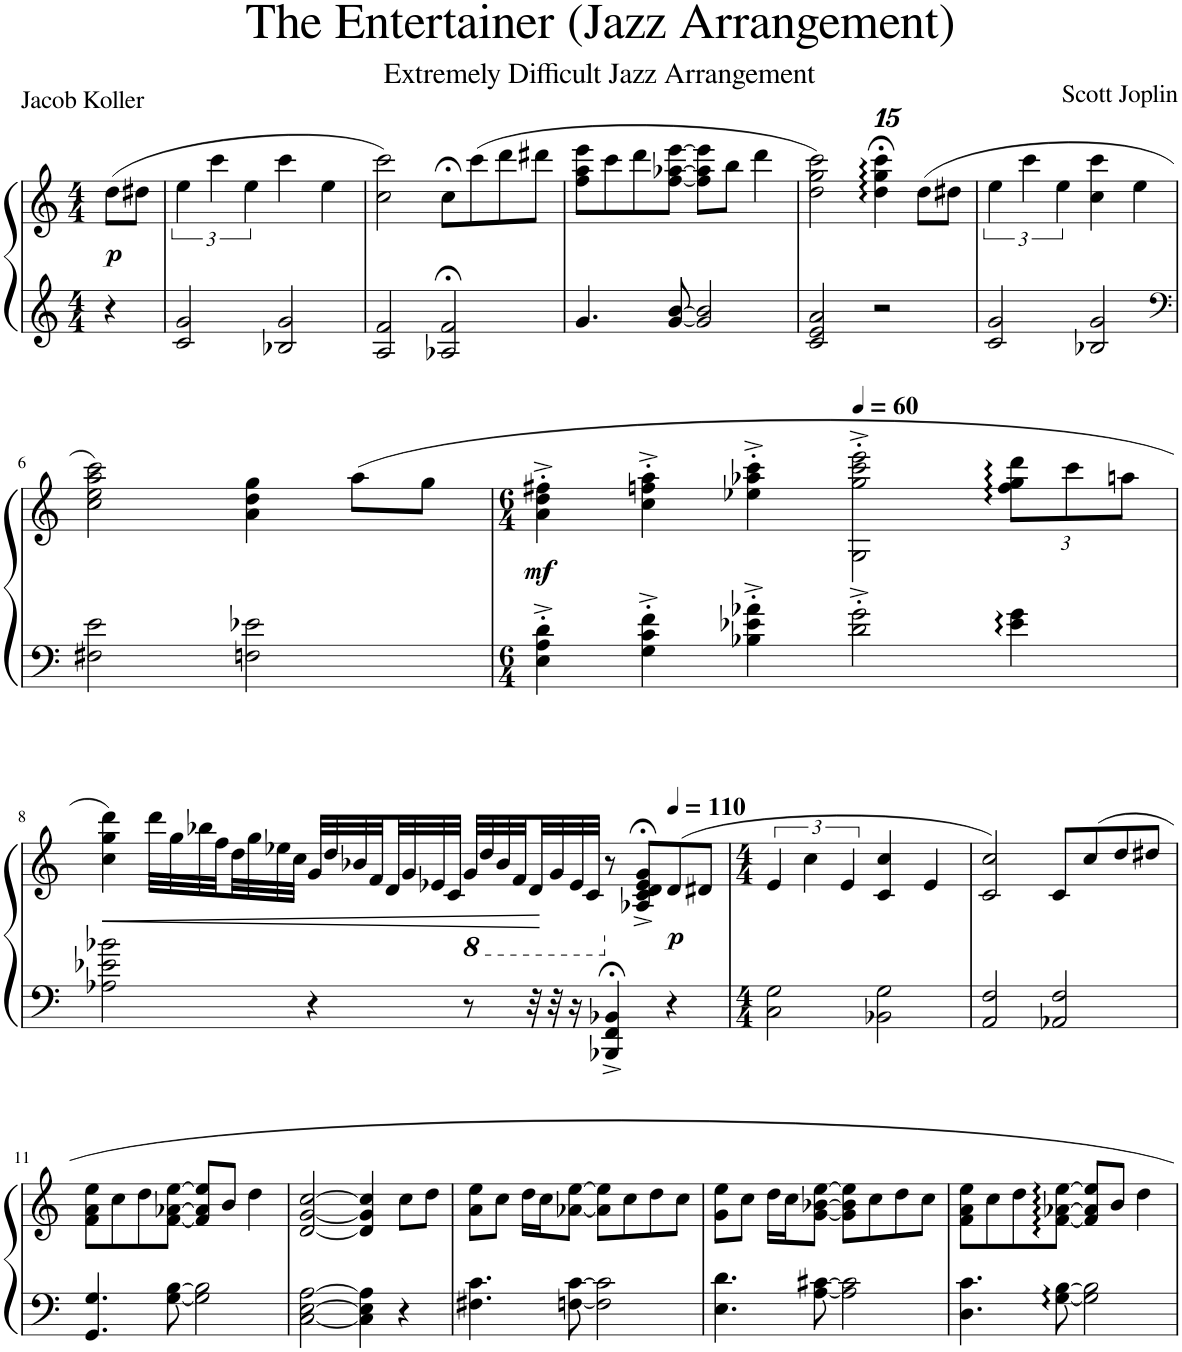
**kern	**kern	**dynam
*part1	*part1	*part1
*staff2	*staff1	*staff1/2
*I"Piano	*	*
*I'Pno.	*	*
*clefG2	*clefG2	*
*k[]	*k[]	*
*M4/4	*M4/4	*
=	=	=
!	!	!LO:DY:b
4r	(8dd\L	p
.	8dd#X\J	.
=1	=1	=1
2c/ 2g/	6ee\	.
.	6ccc\	.
.	6ee\	.
2B-X/ 2g/	4ccc\	.
.	4ee\	.
=2	=2	=2
2A/ 2f/	2cc\ 2ccc\)	.
2A-X/;< 2f/;<	8cc;<\L	.
.	(8ccc\	.
.	8ddd\	.
.	8ddd#X\J	.
=3	=3	=3
4.g/	8ff\ 8aa\ 8eee\L	.
.	8ccc\	.
.	8ddd\	.
[8g/ [8b/	[8ff\ [8aa-X\ [8eee\J	.
2g/] 2b/]	8ff\] 8aa-\] 8eee\]L	.
.	8bb\J	.
.	4ddd\	.
=4	=4	=4
2c/ 2e/ 2a/	2dd\ 2gg\ 2ccc\)	.
*	*15ma	*
2r	4dddd\;< 4gggg\;< 4ccccc\;<	.
*	*X15ma	*
.	(8dd\L	.
.	8dd#X\J	.
=5	=5	=5
2c/ 2g/	6ee\	.
.	6ccc\	.
.	6ee\	.
2B-X/ 2g/	4cc\ 4ccc\	.
.	4ee\	.
!!LO:LB:g=z
=6	=6	=6
*clefF4	*	*
2F#X\ 2e\	2cc\ 2ee\ 2aa\ 2ccc\)	.
2Fn\ 2e-X\	4a\ 4dd\ 4gg\	.
.	(8aa\L	.
.	8gg\J	.
=7	=7	=7
*M6/4	*M6/4	*
!	!	!LO:DY:b
4E\'^ 4A\'^ 4d\'^	4a\'^ 4dd\'^ 4ff#X\'^	mf
4G\'^ 4c\'^ 4f\'^	4cc\'^ 4ffn\'^ 4aa\'^	.
4B-X\'^ 4e-X\'^ 4a-X\'^	4ee-X\'^ 4aa-X\'^ 4ccc\'^	.
*	*MM60	*
2d\'^ 2g\'^	2G\'^ 2gg\'^ 2ccc\'^ 2eee\'^	.
*	*Xbrackettup	*
4e-\ 4g\	12ff\ 12gg\ 12ddd\L	.
.	12ccc\	.
.	12aan\J	.
!!LO:LB:g=z
=8	=8	=8
!	!	!LO:HP:b
2A-X\ 2e-X\ 2b-X\	4cc\ 4gg\ 4ddd\)	<
.	32ddd\LLL	.
.	32gg\	.
.	32bb-X\	.
.	32ff\	.
.	32dd\	.
.	32gg\	.
.	32ee-X\	.
.	32cc\JJJ	.
4r	32g/LLL	.
.	32dd/	.
.	32b-X/	.
.	32f/	.
.	32d/	.
.	32g/	.
.	32e-X/	.
.	32c/JJJ	.
*	*8ba	*
8r	32G/LLL	.
.	32d/	.
.	32B-/	.
.	32F/	.
32r	32D/	.
32r	32G/	[
16r	32E-/	.
.	32C/JJJ	.
*	*X8ba	*
4BBB-X/;<^ 4FF/;<^ 4BB-X/;<^	8r	.
.	8A-X/;<^ 8c/;<^ 8d/;<^ 8e-/;<^ 8g/;<^L	.
*	*MM110	*
!	!	!LO:DY:b
4r	(8d/	p
.	8d#X/J	.
=9	=9	=9
*M4/4	*M4/4	*
*	*brackettup	*
2C\ 2G\	6e/	.
.	6cc\	.
.	6e/	.
2BB-X\ 2G\	4c/ 4cc/	.
.	4e/	.
=10	=10	=10
2AA/ 2F/	2c/ 2cc/)	.
2AA-X/ 2F/	8c/L	.
.	8cc/	.
.	8dd/	.
.	8dd#X/J	.
!!LO:LB:g=z
=11	=11	=11
4.GG/ 4.G/	8f\ 8a\ 8ee\L	.
.	8cc\	.
.	8dd\	.
[8G\ [8B\	[8f\ [8a-X\ [8ee\J	.
2G\] 2B\]	8f/] 8a-/] 8ee/]L	.
.	8b/J	.
.	4dd\	.
=12	=12	=12
[2C\ [2E\ [2A\	[2d/ [2g/ [2cc/	.
4C\] 4E\] 4A\]	4d/] 4g/] 4cc/]	.
4r	8cc\L	.
.	8dd\J	.
=13	=13	=13
4.F#X\ 4.c\	8a\ 8ee\L	.
.	8cc\J	.
.	16dd\LL	.
.	16cc\J	.
[8Fn\ [8c\	[8a-X\ [8ee\J	.
2F\] 2c\]	8a-\] 8ee\]L	.
.	8cc\	.
.	8dd\	.
.	8cc\J	.
=14	=14	=14
4.E\ 4.d\	8g\ 8ee\L	.
.	8cc\J	.
.	16dd\LL	.
.	16cc\J	.
[8A\ [8c#X\	[8g\ [8b-X\ [8ee\J	.
2A\] 2c#\]	8g\] 8b-\] 8ee\]L	.
.	8cc\	.
.	8dd\	.
.	8cc\J	.
=15	=15	=15
4.D\ 4.c\	8f\ 8a\ 8ee\L	.
.	8cc\	.
.	8dd\	.
[8G\ [8B\	[8f\ [8a-X\ [8ee\J	.
2G\] 2B\]	8f/] 8a-/] 8ee/]L	.
.	8b/J	.
.	4dd\	.
=	=	=
*-	*-	*-
